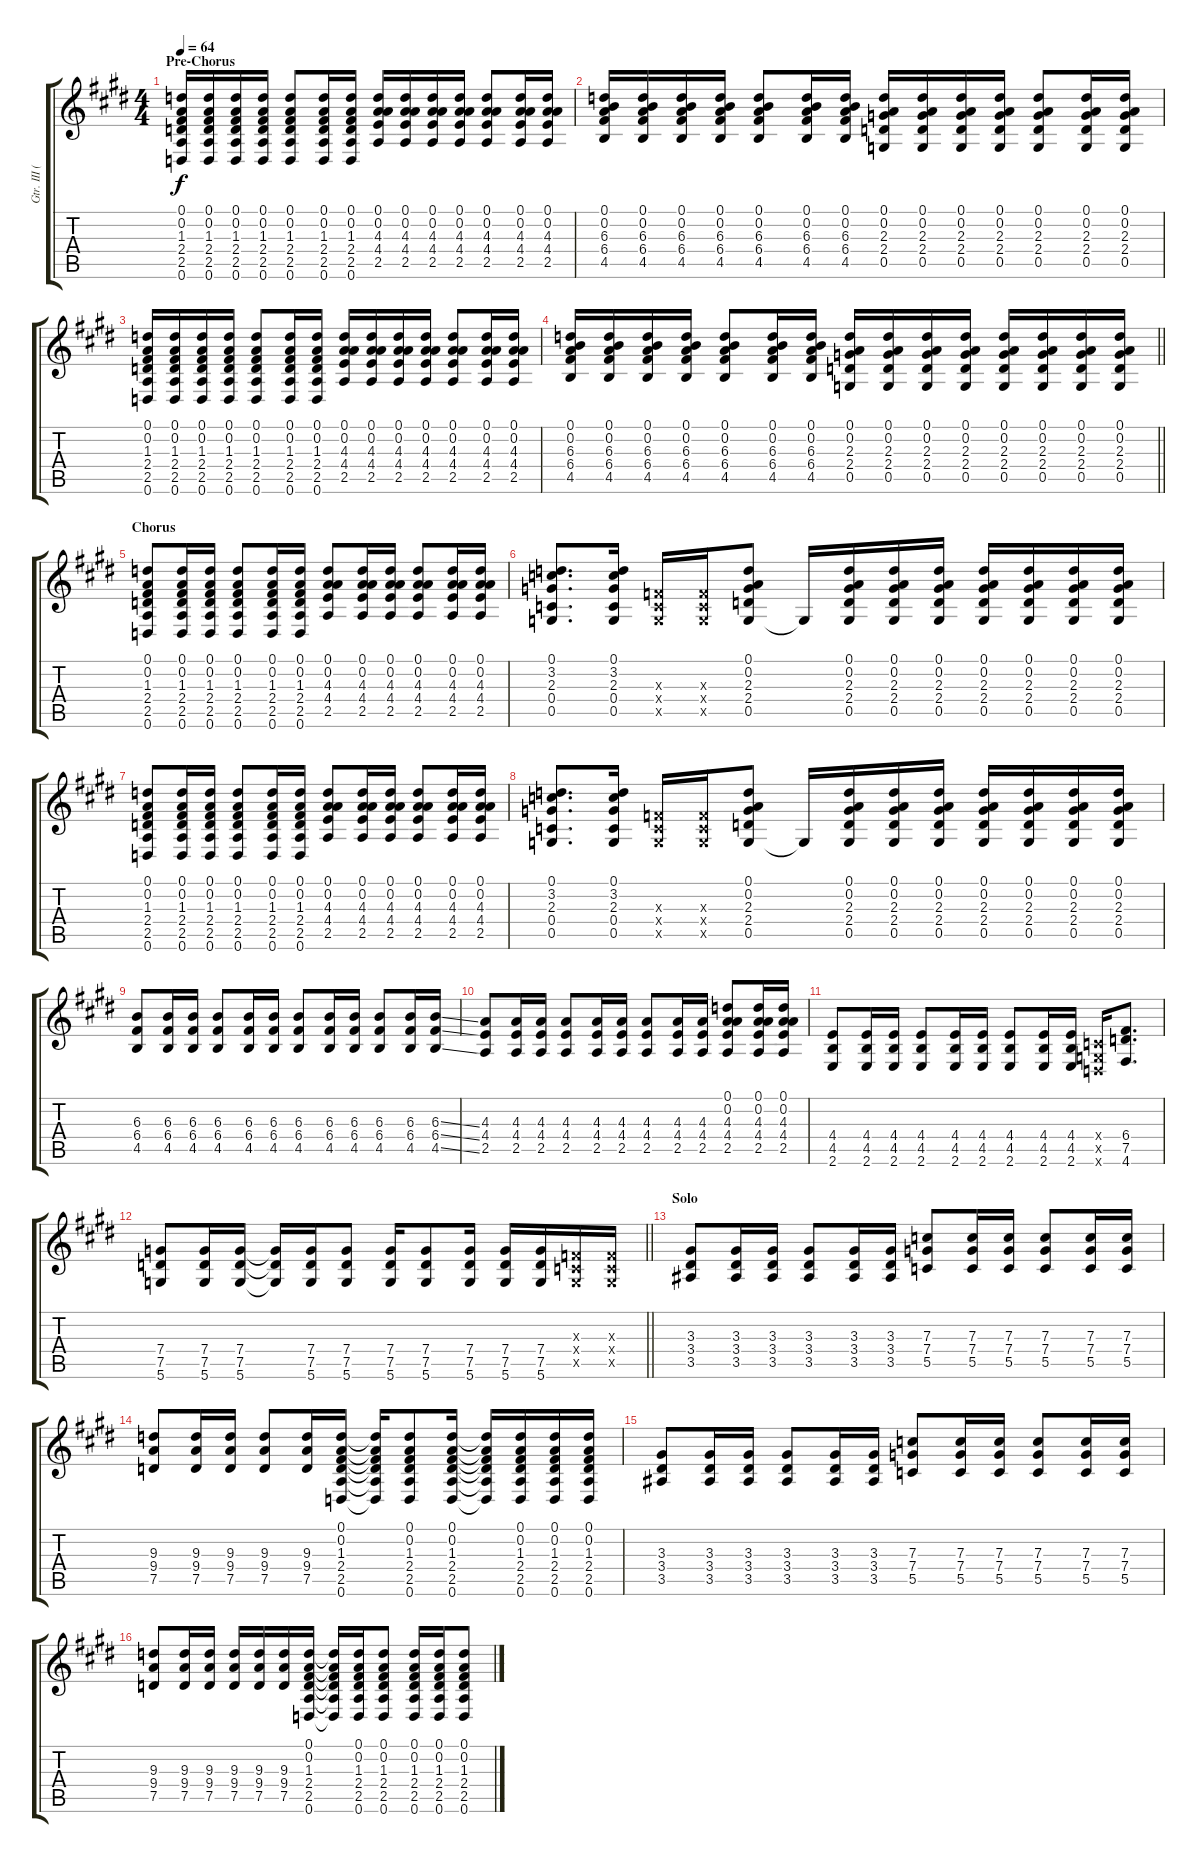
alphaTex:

\track ("Gtr. III (Overdrive)" "Gtr. III (") {instrument overdrivenguitar}
\staff {score tabs}
\tuning (D4 A3 F3 C3 G2 D2) {hide}
\ts (4 4)
\section ("" "Pre-Chorus")
\tempo 64
\clef g2
\ks e
(0.1 0.2 1.3 2.4 2.5 0.6).16{dy f} (0.1 0.2 1.3 2.4 2.5 0.6).16 (0.1 0.2 1.3 2.4 2.5 0.6).16 (0.1 0.2 1.3 2.4 2.5 0.6).16 (0.1 0.2 1.3 2.4 2.5 0.6).8 (0.1 0.2 1.3 2.4 2.5 0.6).16 (0.1 0.2 1.3 2.4 2.5 0.6).16 (0.1 0.2 4.3 4.4 2.5).16 (0.1 0.2 4.3 4.4 2.5).16 (0.1 0.2 4.3 4.4 2.5).16 (0.1 0.2 4.3 4.4 2.5).16 (0.1 0.2 4.3 4.4 2.5).8 (0.1 0.2 4.3 4.4 2.5).16 (0.1 0.2 4.3 4.4 2.5).16 |
(0.1 0.2 6.3 6.4 4.5).16 (0.1 0.2 6.3 6.4 4.5).16 (0.1 0.2 6.3 6.4 4.5).16 (0.1 0.2 6.3 6.4 4.5).16 (0.1 0.2 6.3 6.4 4.5).8 (0.1 0.2 6.3 6.4 4.5).16 (0.1 0.2 6.3 6.4 4.5).16 (0.1 0.2 2.3 2.4 0.5).16 (0.1 0.2 2.3 2.4 0.5).16 (0.1 0.2 2.3 2.4 0.5).16 (0.1 0.2 2.3 2.4 0.5).16 (0.1 0.2 2.3 2.4 0.5).8 (0.1 0.2 2.3 2.4 0.5).16 (0.1 0.2 2.3 2.4 0.5).16 |
(0.1 0.2 1.3 2.4 2.5 0.6).16 (0.1 0.2 1.3 2.4 2.5 0.6).16 (0.1 0.2 1.3 2.4 2.5 0.6).16 (0.1 0.2 1.3 2.4 2.5 0.6).16 (0.1 0.2 1.3 2.4 2.5 0.6).8 (0.1 0.2 1.3 2.4 2.5 0.6).16 (0.1 0.2 1.3 2.4 2.5 0.6).16 (0.1 0.2 4.3 4.4 2.5).16 (0.1 0.2 4.3 4.4 2.5).16 (0.1 0.2 4.3 4.4 2.5).16 (0.1 0.2 4.3 4.4 2.5).16 (0.1 0.2 4.3 4.4 2.5).8 (0.1 0.2 4.3 4.4 2.5).16 (0.1 0.2 4.3 4.4 2.5).16 |
\barLineRight lightlight
(0.1 0.2 6.3 6.4 4.5).16 (0.1 0.2 6.3 6.4 4.5).16 (0.1 0.2 6.3 6.4 4.5).16 (0.1 0.2 6.3 6.4 4.5).16 (0.1 0.2 6.3 6.4 4.5).8 (0.1 0.2 6.3 6.4 4.5).16 (0.1 0.2 6.3 6.4 4.5).16 (0.1 0.2 2.3 2.4 0.5).16 (0.1 0.2 2.3 2.4 0.5).16 (0.1 0.2 2.3 2.4 0.5).16 (0.1 0.2 2.3 2.4 0.5).16 (0.1 0.2 2.3 2.4 0.5).16 (0.1 0.2 2.3 2.4 0.5).16 (0.1 0.2 2.3 2.4 0.5).16 (0.1 0.2 2.3 2.4 0.5).16 |
\section ("" "Chorus")
(0.1 0.2 1.3 2.4 2.5 0.6).8 (0.1 0.2 1.3 2.4 2.5 0.6).16 (0.1 0.2 1.3 2.4 2.5 0.6).16 (0.1 0.2 1.3 2.4 2.5 0.6).8 (0.1 0.2 1.3 2.4 2.5 0.6).16 (0.1 0.2 1.3 2.4 2.5 0.6).16 (0.1 0.2 4.3 4.4 2.5).8 (0.1 0.2 4.3 4.4 2.5).16 (0.1 0.2 4.3 4.4 2.5).16 (0.1 0.2 4.3 4.4 2.5).8 (0.1 0.2 4.3 4.4 2.5).16 (0.1 0.2 4.3 4.4 2.5).16 |
(0.1 3.2 2.3 0.4 0.5).8{d} (0.1 3.2 2.3 0.4 0.5).16 (0.3{x} 0.4{x} 0.5{x}).16 (0.3{x} 0.4{x} 0.5{x}).16 (0.1 0.2 2.3 2.4 0.5).8 0.5{t}.16 (0.1 0.2 2.3 2.4 0.5).16 (0.1 0.2 2.3 2.4 0.5).16 (0.1 0.2 2.3 2.4 0.5).16 (0.1 0.2 2.3 2.4 0.5).16 (0.1 0.2 2.3 2.4 0.5).16 (0.1 0.2 2.3 2.4 0.5).16 (0.1 0.2 2.3 2.4 0.5).16 |
(0.1 0.2 1.3 2.4 2.5 0.6).8 (0.1 0.2 1.3 2.4 2.5 0.6).16 (0.1 0.2 1.3 2.4 2.5 0.6).16 (0.1 0.2 1.3 2.4 2.5 0.6).8 (0.1 0.2 1.3 2.4 2.5 0.6).16 (0.1 0.2 1.3 2.4 2.5 0.6).16 (0.1 0.2 4.3 4.4 2.5).8 (0.1 0.2 4.3 4.4 2.5).16 (0.1 0.2 4.3 4.4 2.5).16 (0.1 0.2 4.3 4.4 2.5).8 (0.1 0.2 4.3 4.4 2.5).16 (0.1 0.2 4.3 4.4 2.5).16 |
(0.1 3.2 2.3 0.4 0.5).8{d} (0.1 3.2 2.3 0.4 0.5).16 (0.3{x} 0.4{x} 0.5{x}).16 (0.3{x} 0.4{x} 0.5{x}).16 (0.1 0.2 2.3 2.4 0.5).8 0.5{t}.16 (0.1 0.2 2.3 2.4 0.5).16 (0.1 0.2 2.3 2.4 0.5).16 (0.1 0.2 2.3 2.4 0.5).16 (0.1 0.2 2.3 2.4 0.5).16 (0.1 0.2 2.3 2.4 0.5).16 (0.1 0.2 2.3 2.4 0.5).16 (0.1 0.2 2.3 2.4 0.5).16 |
(6.3 6.4 4.5).8 (6.3 6.4 4.5).16 (6.3 6.4 4.5).16 (6.3 6.4 4.5).8 (6.3 6.4 4.5).16 (6.3 6.4 4.5).16 (6.3 6.4 4.5).8 (6.3 6.4 4.5).16 (6.3 6.4 4.5).16 (6.3 6.4 4.5).8 (6.3 6.4 4.5).16 (6.3{ss} 6.4{ss} 4.5{ss}).16 |
(4.3 4.4 2.5).8 (4.3 4.4 2.5).16 (4.3 4.4 2.5).16 (4.3 4.4 2.5).8 (4.3 4.4 2.5).16 (4.3 4.4 2.5).16 (4.3 4.4 2.5).8 (4.3 4.4 2.5).16 (4.3 4.4 2.5).16 (0.1 0.2 4.3 4.4 2.5).8 (0.1 0.2 4.3 4.4 2.5).16 (0.1 0.2 4.3 4.4 2.5).16 |
(4.4 4.5 2.6).8 (4.4 4.5 2.6).16 (4.4 4.5 2.6).16 (4.4 4.5 2.6).8 (4.4 4.5 2.6).16 (4.4 4.5 2.6).16 (4.4 4.5 2.6).8 (4.4 4.5 2.6).16 (4.4 4.5 2.6).16 (0.4{x} 0.5{x} 0.6{x}).16 (6.4 7.5 4.6).8{d} |
\barLineRight lightlight
(7.4 7.5 5.6).8 (7.4 7.5 5.6).16 (7.4 7.5 5.6).16 (7.4{t} 7.5{t} 5.6{t}).16 (7.4 7.5 5.6).16 (7.4 7.5 5.6).8 (7.4 7.5 5.6).16 (7.4 7.5 5.6).8 (7.4 7.5 5.6).16 (7.4 7.5 5.6).16 (7.4 7.5 5.6).16 (0.3{x} 0.4{x} 0.5{x}).16 (0.3{x} 0.4{x} 0.5{x}).16 |
\section ("" "Solo")
(3.3 3.4 3.5).8 (3.3 3.4 3.5).16 (3.3 3.4 3.5).16 (3.3 3.4 3.5).8 (3.3 3.4 3.5).16 (3.3 3.4 3.5).16 (7.3 7.4 5.5).8 (7.3 7.4 5.5).16 (7.3 7.4 5.5).16 (7.3 7.4 5.5).8 (7.3 7.4 5.5).16 (7.3 7.4 5.5).16 |
(9.3 9.4 7.5).8 (9.3 9.4 7.5).16 (9.3 9.4 7.5).16 (9.3 9.4 7.5).8 (9.3 9.4 7.5).16 (0.1 0.2 1.3 2.4 2.5 0.6).16 (0.1{t} 0.2{t} 1.3{t} 2.4{t} 2.5{t} 0.6{t}).16 (0.1 0.2 1.3 2.4 2.5 0.6).8 (0.1 0.2 1.3 2.4 2.5 0.6).16 (0.1{t} 0.2{t} 1.3{t} 2.4{t} 2.5{t} 0.6{t}).16 (0.1 0.2 1.3 2.4 2.5 0.6).16 (0.1 0.2 1.3 2.4 2.5 0.6).16 (0.1 0.2 1.3 2.4 2.5 0.6).16 |
(3.3 3.4 3.5).8 (3.3 3.4 3.5).16 (3.3 3.4 3.5).16 (3.3 3.4 3.5).8 (3.3 3.4 3.5).16 (3.3 3.4 3.5).16 (7.3 7.4 5.5).8 (7.3 7.4 5.5).16 (7.3 7.4 5.5).16 (7.3 7.4 5.5).8 (7.3 7.4 5.5).16 (7.3 7.4 5.5).16 |
(9.3 9.4 7.5).8 (9.3 9.4 7.5).16 (9.3 9.4 7.5).16 (9.3 9.4 7.5).16 (9.3 9.4 7.5).16 (9.3 9.4 7.5).16 (0.1 0.2 1.3 2.4 2.5 0.6).16 (0.1{t} 0.2{t} 1.3{t} 2.4{t} 2.5{t} 0.6{t}).16 (0.1 0.2 1.3 2.4 2.5 0.6).16 (0.1 0.2 1.3 2.4 2.5 0.6).8 (0.1 0.2 1.3 2.4 2.5 0.6).16 (0.1 0.2 1.3 2.4 2.5 0.6).16 (0.1 0.2 1.3 2.4 2.5 0.6).8
